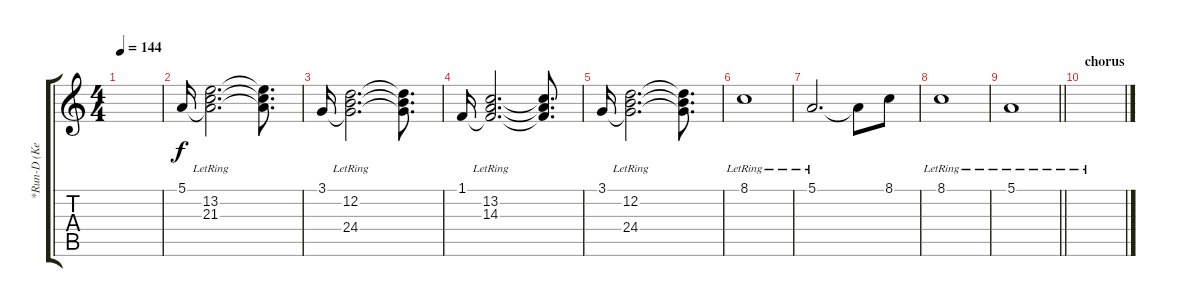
\track ("*Run-D (Keyboard 1)" "*Run-D (Ke") {instrument acousticgrandpiano}
\staff {score tabs}
\tuning (E4 B3 G3 D3 A2 E2) {hide}
\ts (4 4)
\tempo 144
\clef g2
\ks c
|
5.1.16 (5.1{t} 13.2{lr} 21.3).2{d} (5.1{t} 13.2{t} 21.3{t}).8{d} |
3.1.16 (3.1{t} 12.2{lr} 24.4).2{d} (3.1{t} 12.2{t} 24.4{t}).8{d} |
1.1.16 (1.1{t} 13.2{lr} 14.3).2{d} (1.1{t} 13.2{t} 14.3{t}).8{d} |
3.1.16 (3.1{t} 12.2{lr} 24.4).2{d} (3.1{t} 12.2{t} 24.4{t}).8{d} |
8.1{lr}.1 |
5.1{lr}.2{d} 5.1{t}.8 8.1.8 |
8.1{lr}.1 |
\barLineRight lightlight
5.1{lr}.1 |
\section ("" "chorus")
